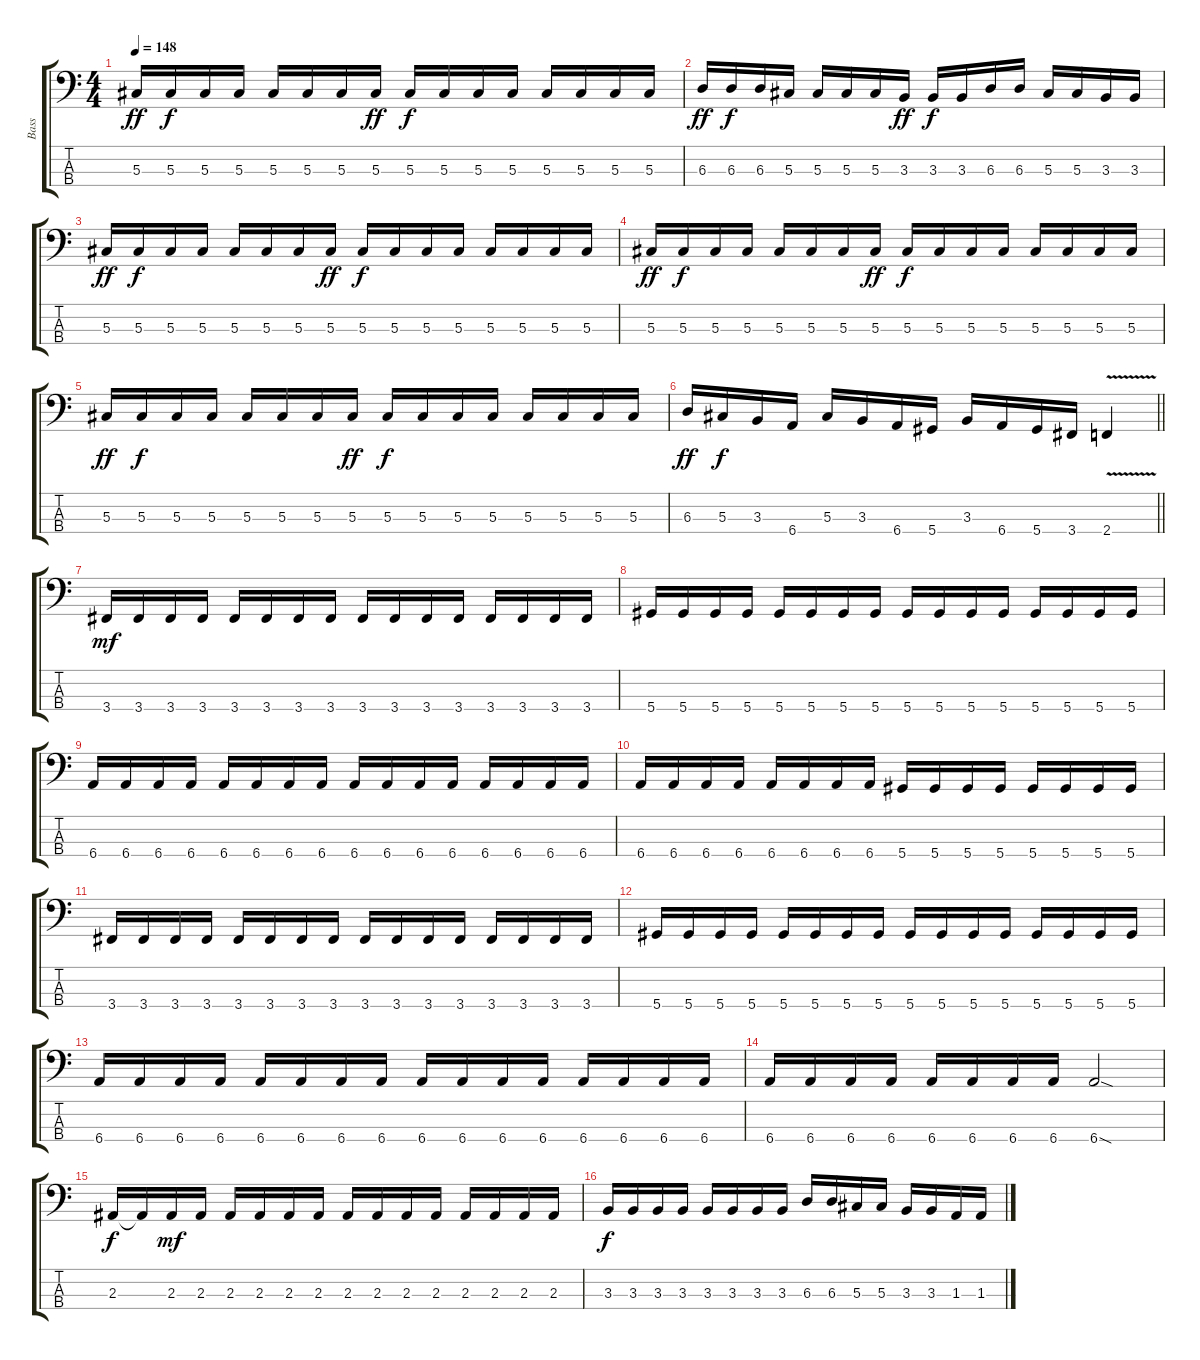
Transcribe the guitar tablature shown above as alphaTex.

\track ("Bass" "Bass") {instrument electricbassfinger}
\staff {score tabs}
\tuning (Gb2 Db2 Ab1 Eb1) {hide}
\ts (4 4)
\tempo 148
\clef f4
\ks c
5.3.16{dy ff} 5.3.16{dy f} 5.3.16 5.3.16 5.3.16 5.3.16 5.3.16 5.3.16{dy ff} 5.3.16{dy f} 5.3.16 5.3.16 5.3.16 5.3.16 5.3.16 5.3.16 5.3.16 |
6.3.16{dy ff} 6.3.16{dy f} 6.3.16 5.3.16 5.3.16 5.3.16 5.3.16 3.3.16{dy ff} 3.3.16{dy f} 3.3.16 6.3.16 6.3.16 5.3.16 5.3.16 3.3.16 3.3.16 |
5.3.16{dy ff} 5.3.16{dy f} 5.3.16 5.3.16 5.3.16 5.3.16 5.3.16 5.3.16{dy ff} 5.3.16{dy f} 5.3.16 5.3.16 5.3.16 5.3.16 5.3.16 5.3.16 5.3.16 |
5.3.16{dy ff} 5.3.16{dy f} 5.3.16 5.3.16 5.3.16 5.3.16 5.3.16 5.3.16{dy ff} 5.3.16{dy f} 5.3.16 5.3.16 5.3.16 5.3.16 5.3.16 5.3.16 5.3.16 |
5.3.16{dy ff} 5.3.16{dy f} 5.3.16 5.3.16 5.3.16 5.3.16 5.3.16 5.3.16{dy ff} 5.3.16{dy f} 5.3.16 5.3.16 5.3.16 5.3.16 5.3.16 5.3.16 5.3.16 |
\barLineRight lightlight
6.3.16{dy ff} 5.3.16{dy f} 3.3.16 6.4.16 5.3.16 3.3.16 6.4.16 5.4.16 3.3.16 6.4.16 5.4.16 3.4.16 2.4{v}.4 |
\section ("" "")
3.4.16{dy mf} 3.4.16 3.4.16 3.4.16 3.4.16 3.4.16 3.4.16 3.4.16 3.4.16 3.4.16 3.4.16 3.4.16 3.4.16 3.4.16 3.4.16 3.4.16 |
5.4.16 5.4.16 5.4.16 5.4.16 5.4.16 5.4.16 5.4.16 5.4.16 5.4.16 5.4.16 5.4.16 5.4.16 5.4.16 5.4.16 5.4.16 5.4.16 |
6.4.16 6.4.16 6.4.16 6.4.16 6.4.16 6.4.16 6.4.16 6.4.16 6.4.16 6.4.16 6.4.16 6.4.16 6.4.16 6.4.16 6.4.16 6.4.16 |
6.4.16 6.4.16 6.4.16 6.4.16 6.4.16 6.4.16 6.4.16 6.4.16 5.4.16 5.4.16 5.4.16 5.4.16 5.4.16 5.4.16 5.4.16 5.4.16 |
3.4.16 3.4.16 3.4.16 3.4.16 3.4.16 3.4.16 3.4.16 3.4.16 3.4.16 3.4.16 3.4.16 3.4.16 3.4.16 3.4.16 3.4.16 3.4.16 |
5.4.16 5.4.16 5.4.16 5.4.16 5.4.16 5.4.16 5.4.16 5.4.16 5.4.16 5.4.16 5.4.16 5.4.16 5.4.16 5.4.16 5.4.16 5.4.16 |
6.4.16 6.4.16 6.4.16 6.4.16 6.4.16 6.4.16 6.4.16 6.4.16 6.4.16 6.4.16 6.4.16 6.4.16 6.4.16 6.4.16 6.4.16 6.4.16 |
6.4.16 6.4.16 6.4.16 6.4.16 6.4.16 6.4.16 6.4.16 6.4.16 6.4{sod}.2 |
2.3.16{dy f} 2.3{t}.16 2.3.16{dy mf} 2.3.16 2.3.16 2.3.16 2.3.16 2.3.16 2.3.16 2.3.16 2.3.16 2.3.16 2.3.16 2.3.16 2.3.16 2.3.16 |
3.3.16{dy f} 3.3.16 3.3.16 3.3.16 3.3.16 3.3.16 3.3.16 3.3.16 6.3.16 6.3.16 5.3.16 5.3.16 3.3.16 3.3.16 1.3.16 1.3.16
